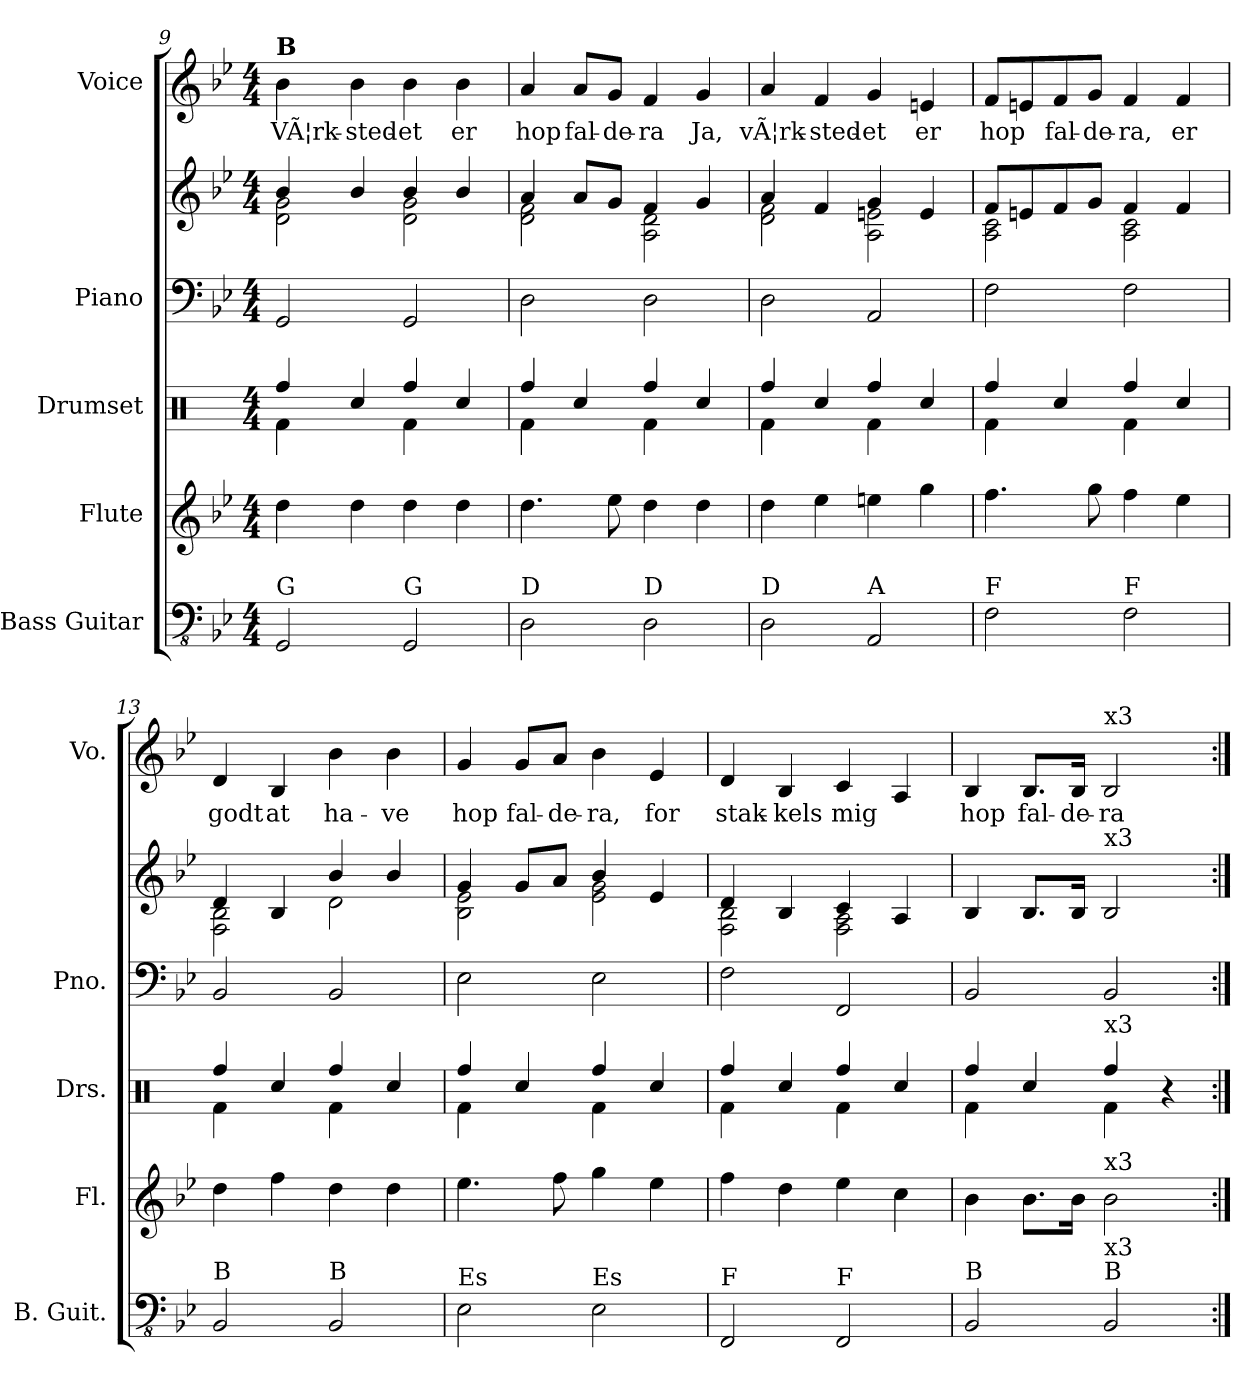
**kern	**kern	**kern	**kern	**kern	**kern	**text
*part5	*part4	*part3	*part2	*part2	*part1	*part1
*staff6	*staff5	*staff4	*staff3	*staff2	*staff1	*staff1
*I"Bass Guitar	*I"Flute	*I"Drumset	*I"Piano	*	*I"Voice	*
*I'B. Guit.	*I'Fl.	*I'Drs.	*I'Pno.	*	*I'Vo.	*
*clefFv4	*clefG2	*clefX	*clefF4	*clefG2	*clefG2	*
*k[b-e-]	*k[b-e-]	*k[]	*k[b-e-]	*k[b-e-]	*k[b-e-]	*
*M4/4	*M4/4	*M4/4	*M4/4	*M4/4	*M4/4	*
=9	=9	=9	=9	=9	=9	=9
*	*	*^	*	*^	*	*
!	!	!	!	!	!	!	!LO:TX:a:B:t=B	!
!LO:TX:a:t=G	!	!	!	!	!	!	!	!
!	!	!	!	!	!	!	!	!LO:LY:b
2GGG/	4dd\	4Rff/	4Rf\	2GG/	4b-/	2d\ 2g\	4b-\	VÃ¦rk-
!	!	!	!	!	!	!	!	!LO:LY:b
.	4dd\	4ryy	4Rcc/	.	4b-/	.	4b-\	-sted-
!LO:TX:a:t=G	!	!	!	!	!	!	!	!
!	!	!	!	!	!	!	!	!LO:LY:b
2GGG/	4dd\	4Rff/	4Rf\	2GG/	4b-/	2d\ 2g\	4b-\	-et
!	!	!	!	!	!	!	!	!LO:LY:b
.	4dd\	4ryy	4Rcc/	.	4b-/	.	4b-\	er
!!LO:LB:g=z
=10	=10	=10	=10	=10	=10	=10	=10	=10
!LO:TX:a:t=D	!	!	!	!	!	!	!	!
!	!	!	!	!	!	!	!	!LO:LY:b
2DD\	4.dd\	4Rff/	4Rf\	2D\	4a/	2d\ 2f\	4a/	hop
!	!	!	!	!	!	!	!	!LO:LY:b
.	.	4ryy	4Rcc/	.	8a/L	.	8a/L	fal-
!	!	!	!	!	!	!	!	!LO:LY:b
.	8ee-\	.	.	.	8g/J	.	8g/J	-de-
!LO:TX:a:t=D	!	!	!	!	!	!	!	!
!	!	!	!	!	!	!	!	!LO:LY:b
2DD\	4dd\	4Rff/	4Rf\	2D\	4f/	2A\ 2d\	4f/	-ra
!	!	!	!	!	!	!	!	!LO:LY:b
.	4dd\	4ryy	4Rcc/	.	4g/	.	4g/	Ja,
=11	=11	=11	=11	=11	=11	=11	=11	=11
!LO:TX:a:t=D	!	!	!	!	!	!	!	!
!	!	!	!	!	!	!	!	!LO:LY:b
2DD\	4dd\	4Rff/	4Rf\	2D\	4a/	2d\ 2f\	4a/	vÃ¦rk-
!	!	!	!	!	!	!	!	!LO:LY:b
.	4ee-\	4ryy	4Rcc/	.	4f/	.	4f/	-sted-
!LO:TX:a:t=A	!	!	!	!	!	!	!	!
!	!	!	!	!	!	!	!	!LO:LY:b
2AAA/	4een\	4Rff/	4Rf\	2AA/	4g/	2A\ 2en\	4g/	-et
!	!	!	!	!	!	!	!	!LO:LY:b
.	4gg\	4ryy	4Rcc/	.	4e/	.	4en/	er
=12	=12	=12	=12	=12	=12	=12	=12	=12
!LO:TX:a:t=F	!	!	!	!	!	!	!	!
!	!	!	!	!	!	!	!	!LO:LY:b
2FF\	4.ff\	4Rff/	4Rf\	2F\	8f/L	2A\ 2c\	8f/L	-hop
.	.	.	.	.	8en/	.	8en/	.
!	!	!	!	!	!	!	!	!LO:LY:b
.	.	4ryy	4Rcc/	.	8f/	.	8f/	fal-
!	!	!	!	!	!	!	!	!LO:LY:b
.	8gg\	.	.	.	8g/J	.	8g/J	-de-
!LO:TX:a:t=F	!	!	!	!	!	!	!	!
!	!	!	!	!	!	!	!	!LO:LY:b
2FF\	4ff\	4Rff/	4Rf\	2F\	4f/	2A\ 2c\	4f/	-ra,
!	!	!	!	!	!	!	!	!LO:LY:b
.	4ee-\	4ryy	4Rcc/	.	4f/	.	4f/	er
=13	=13	=13	=13	=13	=13	=13	=13	=13
!LO:TX:a:t=B	!	!	!	!	!	!	!	!
!	!	!	!	!	!	!	!	!LO:LY:b
2BBB-/	4dd\	4Rff/	4Rf\	2BB-/	4d/	2F\ 2B-\	4d/	godt
!	!	!	!	!	!	!	!	!LO:LY:b
.	4ff\	4ryy	4Rcc/	.	4B-/	.	4B-/	at
!LO:TX:a:t=B	!	!	!	!	!	!	!	!
!	!	!	!	!	!	!	!	!LO:LY:b
2BBB-/	4dd\	4Rff/	4Rf\	2BB-/	4b-/	2d\	4b-\	ha-
!	!	!	!	!	!	!	!	!LO:LY:b
.	4dd\	4ryy	4Rcc/	.	4b-/	.	4b-\	-ve
=14	=14	=14	=14	=14	=14	=14	=14	=14
!LO:TX:a:t=Es	!	!	!	!	!	!	!	!
!	!	!	!	!	!	!	!	!LO:LY:b
2EE-\	4.ee-\	4Rff/	4Rf\	2E-\	4g/	2B-\ 2e-\	4g/	hop
!	!	!	!	!	!	!	!	!LO:LY:b
.	.	4ryy	4Rcc/	.	8g/L	.	8g/L	fal-
!	!	!	!	!	!	!	!	!LO:LY:b
.	8ff\	.	.	.	8a/J	.	8a/J	-de-
!LO:TX:a:t=Es	!	!	!	!	!	!	!	!
!	!	!	!	!	!	!	!	!LO:LY:b
2EE-\	4gg\	4Rff/	4Rf\	2E-\	4b-/	2e-\ 2g\	4b-\	-ra,
!	!	!	!	!	!	!	!	!LO:LY:b
.	4ee-\	4ryy	4Rcc/	.	4e-/	.	4e-/	for
!!LO:PB:g=z
=15	=15	=15	=15	=15	=15	=15	=15	=15
!LO:TX:a:t=F	!	!	!	!	!	!	!	!
!	!	!	!	!	!	!	!	!LO:LY:b
2FFF/	4ff\	4Rff/	4Rf\	2F\	4d/	2F\ 2B-\	4d/	stak-
!	!	!	!	!	!	!	!	!LO:LY:b
.	4dd\	4ryy	4Rcc/	.	4B-/	.	4B-/	-kels
!LO:TX:a:t=F	!	!	!	!	!	!	!	!
!	!	!	!	!	!	!	!	!LO:LY:b
2FFF/	4ee-\	4Rff/	4Rf\	2FF/	4c/	2F\ 2A\	4c/	mig
.	4cc\	4ryy	4Rcc/	.	4A/	.	4A/	.
=16	=16	=16	=16	=16	=16	=16	=16	=16
!LO:TX:a:t=B	!	!	!	!	!	!	!	!
!	!	!	!	!	!	!	!	!LO:LY:b
2BBB-/	4b-\	4Rff/	4Rf\	2BB-/	4B-/	1ryy	4B-/	hop
!	!	!	!	!	!	!	!	!LO:LY:b
.	8.b-\L	4ryy	4Rcc/	.	8.B-/L	.	8.B-/L	fal-
!	!	!	!	!	!	!	!	!LO:LY:b
.	16b-\Jk	.	.	.	16B-/Jk	.	16B-/Jk	-de-
!	!	!	!	!	!	!	!LO:TX:a:t=x3	!
!	!	!	!	!	!LO:TX:a:t=x3	!	!	!
!	!	!LO:TX:a:t=x3	!	!	!	!	!	!
!	!LO:TX:a:t=x3	!	!	!	!	!	!	!
!LO:TX:a:t=B	!	!	!	!	!	!	!	!
!LO:TX:a:t=x3	!	!	!	!	!	!	!	!
!	!	!	!	!	!	!	!	!LO:LY:b
2BBB-/	2b-\	4Rff/	4Rf\	2BB-/	2B-/	.	2B-/	-ra
.	.	4ryy	4r	.	.	.	.	.
*	*	*v	*v	*	*v	*v	*	*
=:|!	=:|!	=:|!	=:|!	=:|!	=:|!	=:|!
*-	*-	*-	*-	*-	*-	*-
